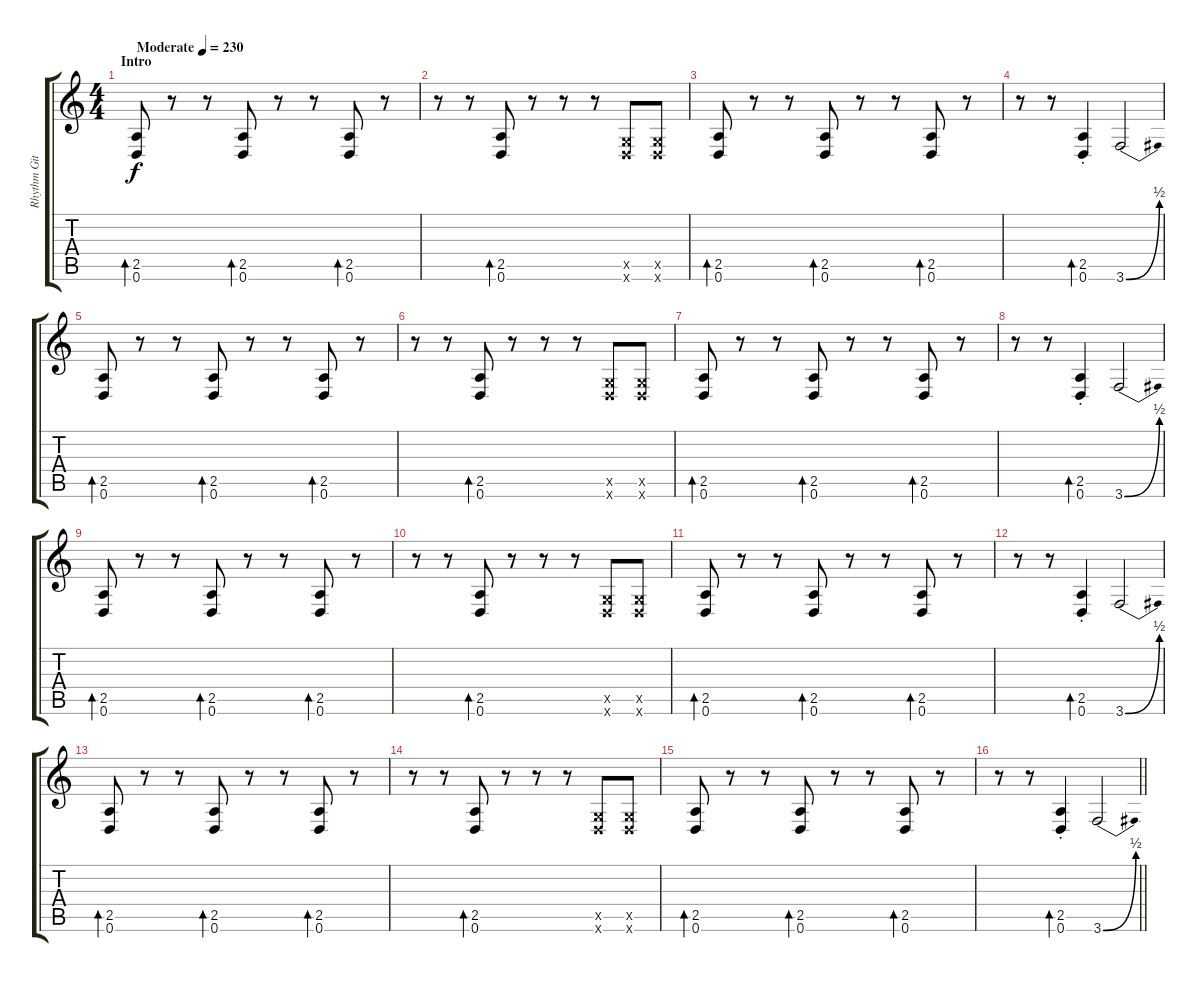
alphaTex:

\track ("Rhythm Gitarre" "Rhythm Git") {instrument acousticguitarsteel}
\staff {score tabs}
\tuning (D4 A3 F3 C3 G2 D2) {hide}
\ts (4 4)
\section ("" "Intro")
\tempo (230 "Moderate")
\clef g2
\ks c
(2.5 0.6).8{bd 60 dy f instrument acousticguitarsteel} r.8 r.8 (2.5 0.6).8{bd 60} r.8 r.8 (2.5 0.6).8{bd 60} r.8 |
r.8 r.8 (2.5 0.6).8{bd 60} r.8 r.8 r.8 (0.5{x} 0.6{x}).8 (0.5{x} 0.6{x}).8 |
(2.5 0.6).8{bd 60} r.8 r.8 (2.5 0.6).8{bd 60} r.8 r.8 (2.5 0.6).8{bd 60} r.8 |
r.8 r.8 (2.5{st} 0.6{st}).4{bd 60} 3.6{be (bend 0 0 60 2)}.2 |
(2.5 0.6).8{bd 60} r.8 r.8 (2.5 0.6).8{bd 60} r.8 r.8 (2.5 0.6).8{bd 60} r.8 |
r.8 r.8 (2.5 0.6).8{bd 60} r.8 r.8 r.8 (0.5{x} 0.6{x}).8 (0.5{x} 0.6{x}).8 |
(2.5 0.6).8{bd 60} r.8 r.8 (2.5 0.6).8{bd 60} r.8 r.8 (2.5 0.6).8{bd 60} r.8 |
r.8 r.8 (2.5{st} 0.6{st}).4{bd 60} 3.6{be (bend 0 0 60 2)}.2 |
(2.5 0.6).8{bd 60} r.8 r.8 (2.5 0.6).8{bd 60} r.8 r.8 (2.5 0.6).8{bd 60} r.8 |
r.8 r.8 (2.5 0.6).8{bd 60} r.8 r.8 r.8 (0.5{x} 0.6{x}).8 (0.5{x} 0.6{x}).8 |
(2.5 0.6).8{bd 60} r.8 r.8 (2.5 0.6).8{bd 60} r.8 r.8 (2.5 0.6).8{bd 60} r.8 |
r.8 r.8 (2.5{st} 0.6{st}).4{bd 60} 3.6{be (bend 0 0 60 2)}.2 |
(2.5 0.6).8{bd 60} r.8 r.8 (2.5 0.6).8{bd 60} r.8 r.8 (2.5 0.6).8{bd 60} r.8 |
r.8 r.8 (2.5 0.6).8{bd 60} r.8 r.8 r.8 (0.5{x} 0.6{x}).8 (0.5{x} 0.6{x}).8 |
(2.5 0.6).8{bd 60} r.8 r.8 (2.5 0.6).8{bd 60} r.8 r.8 (2.5 0.6).8{bd 60} r.8 |
\barLineRight lightlight
r.8 r.8 (2.5{st} 0.6{st}).4{bd 60} 3.6{be (bend 0 0 60 2)}.2
